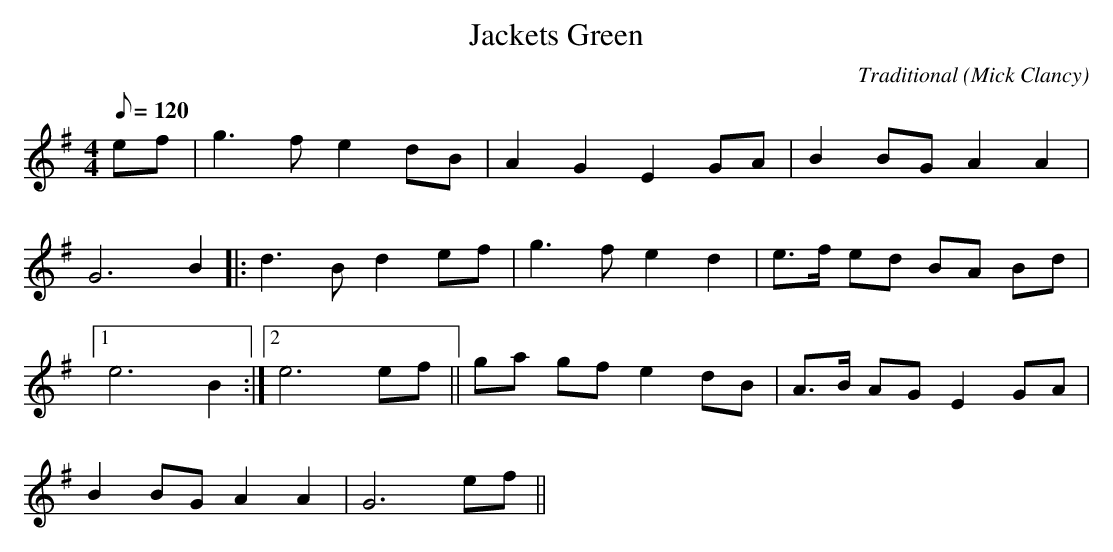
X:1
T:Jackets Green
M:4/4
L:1/8
Q:120
C:Traditional
O:Mick Clancy
K:G
ef |g3 f e2 dB |A2 G2 E2 GA |B2 BG A2 A2 |
G6 B2 |:d3 B d2 ef |g3 f e2 d2 |e3/2f/ ed BA Bd |1
e6 B2 :|2e6 ef ||ga gf e2 dB |A3/2B/ AG E2 GA |
B2 BG A2 A2 |G6 ef ||
